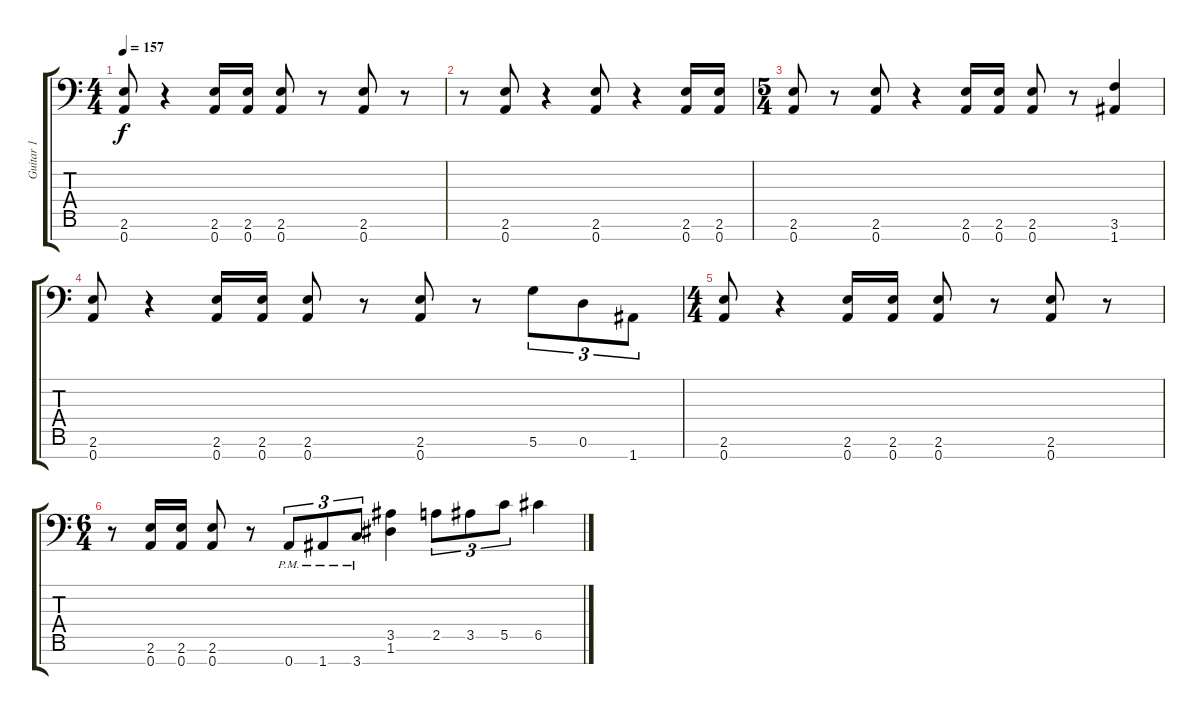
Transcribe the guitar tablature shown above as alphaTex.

\track ("Guitar 1" "Guitar 1") {instrument overdrivenguitar}
\staff {score tabs}
\tuning (D4 A3 F3 C3 G2 D2 A1) {hide}
\ts (4 4)
\tempo 157
\clef f4
\ks c
(2.6 0.7).8{dy f} r.4 (2.6 0.7).16 (2.6 0.7).16 (2.6 0.7).8 r.8 (2.6 0.7).8 r.8 |
r.8 (2.6 0.7).8 r.4 (2.6 0.7).8 r.4 (2.6 0.7).16 (2.6 0.7).16 |
\ts (5 4)
(2.6 0.7).8 r.8 (2.6 0.7).8 r.4 (2.6 0.7).16 (2.6 0.7).16 (2.6 0.7).8 r.8 (3.6 1.7).4 |
(2.6 0.7).8 r.4 (2.6 0.7).16 (2.6 0.7).16 (2.6 0.7).8 r.8 (2.6 0.7).8 r.8 5.6.8{tu (3 2)} 0.6.8{tu (3 2)} 1.7.8{tu (3 2)} |
\ts (4 4)
(2.6 0.7).8 r.4 (2.6 0.7).16 (2.6 0.7).16 (2.6 0.7).8 r.8 (2.6 0.7).8 r.8 |
\ts (6 4)
r.8 (2.6 0.7).16 (2.6 0.7).16 (2.6 0.7).8 r.8 0.7{pm}.8{tu (3 2)} 1.7{pm}.8{tu (3 2)} 3.7{pm}.8{tu (3 2)} (3.5 1.6).4 2.5.8{tu (3 2)} 3.5.8{tu (3 2)} 5.5.8{tu (3 2)} 6.5.4
